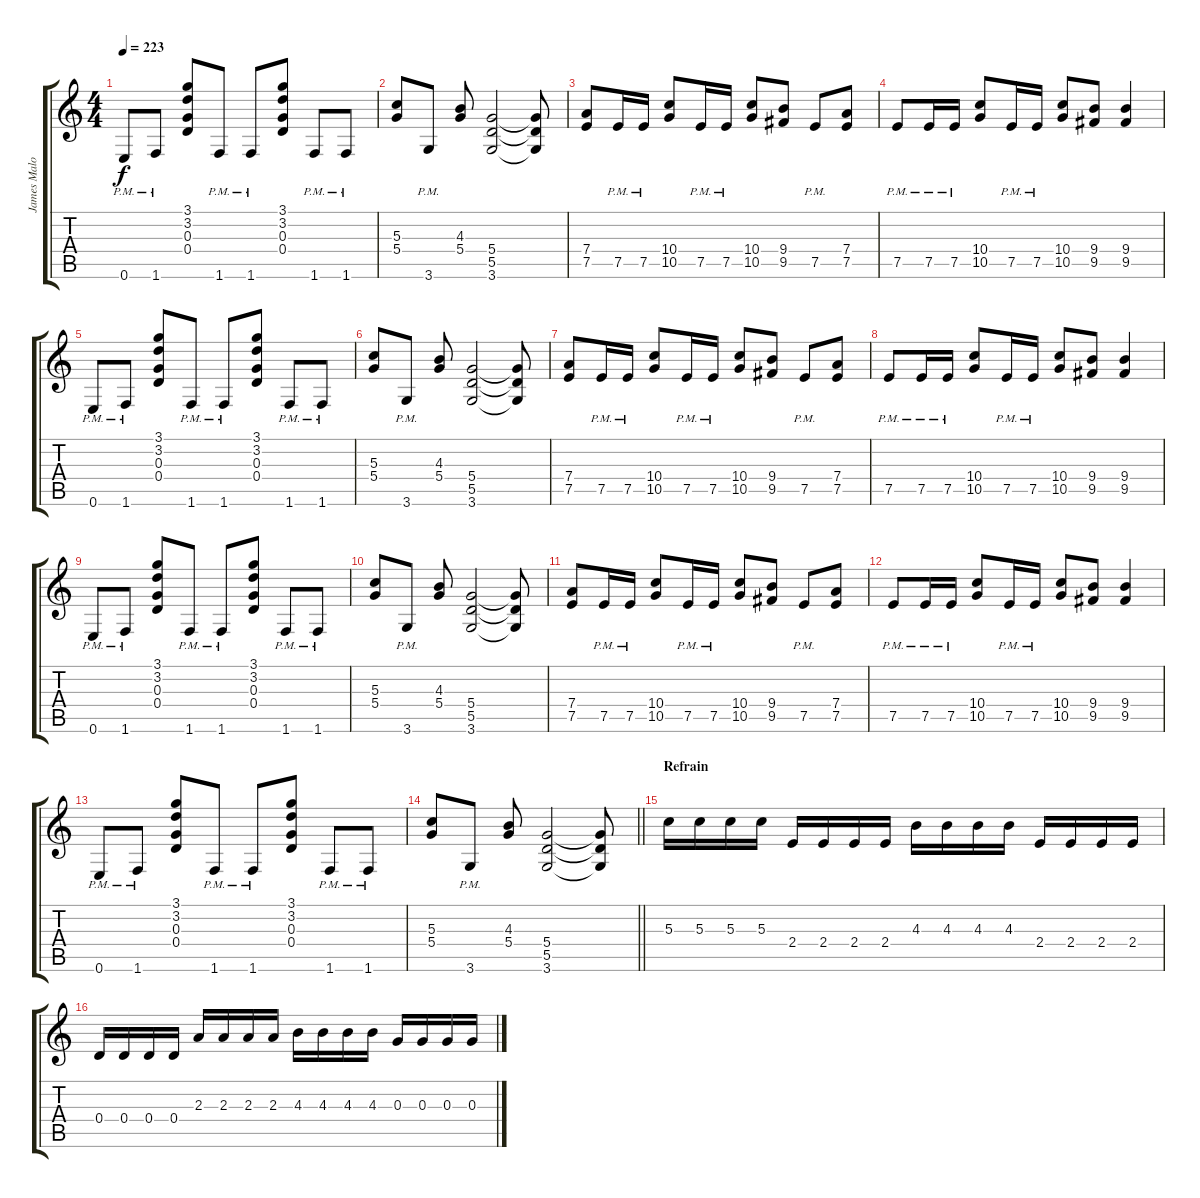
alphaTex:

\track ("James Malone Rhythm" "James Malo") {instrument distortionguitar}
\staff {score tabs}
\tuning (E4 B3 G3 D3 A2 E2) {hide}
\ts (4 4)
\tempo 223
\clef g2
\ks c
0.6{pm}.8{dy f} 1.6{pm}.8 (3.1 3.2 0.3 0.4).8 1.6{pm}.8 1.6{pm}.8 (3.1 3.2 0.3 0.4).8 1.6{pm}.8 1.6{pm}.8 |
(5.3 5.4).8 3.6{pm}.8 (4.3 5.4).8 (5.4 5.5 3.6).2 (5.4{t} 5.5{t} 3.6{t}).8 |
(7.4 7.5).8 7.5{pm}.16 7.5{pm}.16 (10.4 10.5).8 7.5{pm}.16 7.5{pm}.16 (10.4 10.5).8 (9.4 9.5).8 7.5{pm}.8 (7.4 7.5).8 |
7.5{pm}.8 7.5{pm}.16 7.5{pm}.16 (10.4 10.5).8 7.5{pm}.16 7.5{pm}.16 (10.4 10.5).8 (9.4 9.5).8 (9.4 9.5).4 |
0.6{pm}.8 1.6{pm}.8 (3.1 3.2 0.3 0.4).8 1.6{pm}.8 1.6{pm}.8 (3.1 3.2 0.3 0.4).8 1.6{pm}.8 1.6{pm}.8 |
(5.3 5.4).8 3.6{pm}.8 (4.3 5.4).8 (5.4 5.5 3.6).2 (5.4{t} 5.5{t} 3.6{t}).8 |
(7.4 7.5).8 7.5{pm}.16 7.5{pm}.16 (10.4 10.5).8 7.5{pm}.16 7.5{pm}.16 (10.4 10.5).8 (9.4 9.5).8 7.5{pm}.8 (7.4 7.5).8 |
7.5{pm}.8 7.5{pm}.16 7.5{pm}.16 (10.4 10.5).8 7.5{pm}.16 7.5{pm}.16 (10.4 10.5).8 (9.4 9.5).8 (9.4 9.5).4 |
0.6{pm}.8 1.6{pm}.8 (3.1 3.2 0.3 0.4).8 1.6{pm}.8 1.6{pm}.8 (3.1 3.2 0.3 0.4).8 1.6{pm}.8 1.6{pm}.8 |
(5.3 5.4).8 3.6{pm}.8 (4.3 5.4).8 (5.4 5.5 3.6).2 (5.4{t} 5.5{t} 3.6{t}).8 |
(7.4 7.5).8 7.5{pm}.16 7.5{pm}.16 (10.4 10.5).8 7.5{pm}.16 7.5{pm}.16 (10.4 10.5).8 (9.4 9.5).8 7.5{pm}.8 (7.4 7.5).8 |
7.5{pm}.8 7.5{pm}.16 7.5{pm}.16 (10.4 10.5).8 7.5{pm}.16 7.5{pm}.16 (10.4 10.5).8 (9.4 9.5).8 (9.4 9.5).4 |
0.6{pm}.8 1.6{pm}.8 (3.1 3.2 0.3 0.4).8 1.6{pm}.8 1.6{pm}.8 (3.1 3.2 0.3 0.4).8 1.6{pm}.8 1.6{pm}.8 |
\barLineRight lightlight
(5.3 5.4).8 3.6{pm}.8 (4.3 5.4).8 (5.4 5.5 3.6).2 (5.4{t} 5.5{t} 3.6{t}).8 |
\section ("" "Refrain")
5.3.16 5.3.16 5.3.16 5.3.16 2.4.16 2.4.16 2.4.16 2.4.16 4.3.16 4.3.16 4.3.16 4.3.16 2.4.16 2.4.16 2.4.16 2.4.16 |
0.4.16 0.4.16 0.4.16 0.4.16 2.3.16 2.3.16 2.3.16 2.3.16 4.3.16 4.3.16 4.3.16 4.3.16 0.3.16 0.3.16 0.3.16 0.3.16
